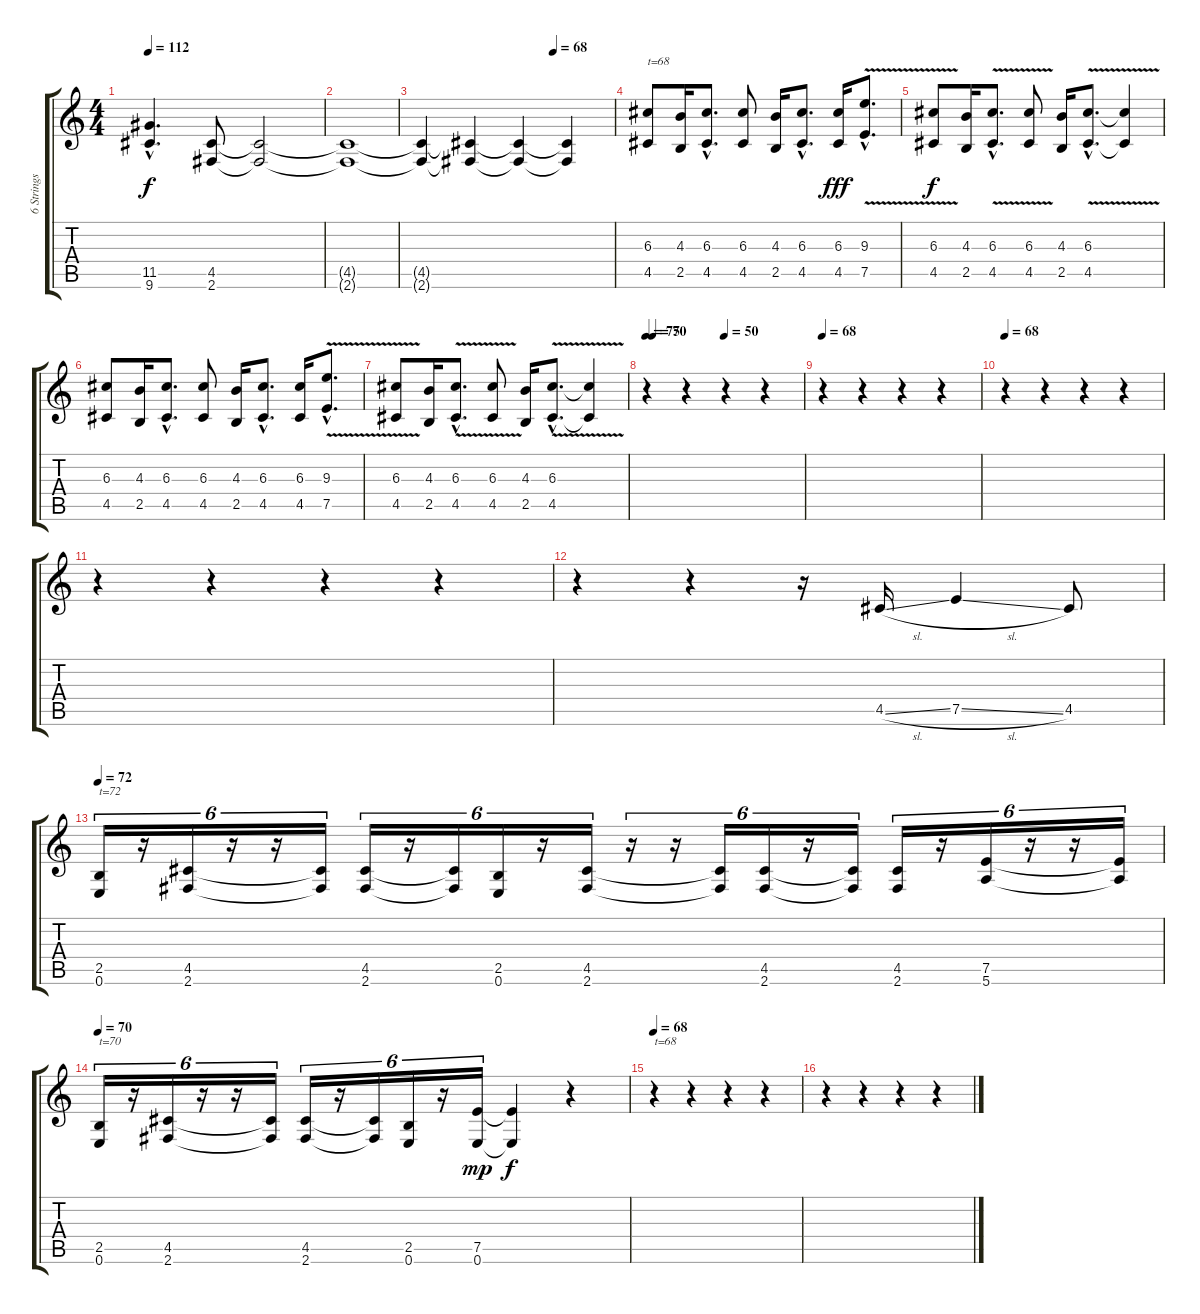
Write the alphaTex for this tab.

\track ("6 Strings Guitar" "6 Strings ") {instrument distortionguitar}
\staff {score tabs}
\tuning (E4 B3 G3 D3 A2 E2) {hide}
\ts (4 4)
\tempo 112
\clef g2
\ks c
(11.5{hac t} 9.6{hac t}).4{d dy f} (4.5 2.6).8{volume 10} (4.5{t} 2.6{t}).2 |
(4.5{t} 2.6{t}).1{volume 8} |
\tempo (68 0.6875)
(4.5{t} 2.6{t}).4{volume 6} (4.5{t} 2.6{t}).4 (4.5{t} 2.6{t}).4 (4.5{t} 2.6{t}).4 |
(6.3 4.5).8{txt "t=68" volume 0} (4.3 2.5).16{volume 10} (6.3{hac} 4.5{hac}).8{d} (6.3 4.5).8 (4.3 2.5).16 (6.3{hac} 4.5{hac}).8{d} (6.3 4.5).16{dy fff} (9.3{v hac} 7.5{hac}).8{d} |
(6.3{v} 4.5).8{dy f} (4.3 2.5).16 (6.3{v hac} 4.5{hac}).8{d} (6.3{v} 4.5).8 (4.3 2.5).16 (6.3{v hac} 4.5{hac}).8{d} (6.3{t} 4.5{t}).4 |
(6.3 4.5).8{volume 0} (4.3 2.5).16{volume 10} (6.3{hac} 4.5{hac}).8{d} (6.3 4.5).8 (4.3 2.5).16 (6.3{hac} 4.5{hac}).8{d} (6.3 4.5).16 (9.3{v hac} 7.5{hac}).8{d} |
(6.3{v} 4.5).8 (4.3 2.5).16 (6.3{v hac} 4.5{hac}).8{d} (6.3{v} 4.5).8 (4.3 2.5).16 (6.3{v hac} 4.5{v hac}).8{d} (6.3{t} 4.5{t}).4 |
\tempo 75
\tempo (70 0.041666666666666664)
\tempo (50 0.5)
r.4 r.4 r.4 r.4 |
\tempo 68
r.4 r.4 r.4 r.4 |
\tempo 68
r.4 r.4 r.4 r.4 |
r.4 r.4 r.4 r.4 |
r.4 r.4 r.16 4.5{sl}.16{volume 12} 7.5{sl}.4 4.5.8 |
\tempo 72
(2.5 0.6).16{tu (6 4) txt "t=72"} r.16{tu (6 4)} (4.5 2.6).16{tu (6 4)} r.16{tu (6 4)} r.16{tu (6 4)} (4.5{t} 2.6{t}).16{tu (6 4)} (4.5 2.6).16{tu (6 4)} r.16{tu (6 4)} (4.5{t} 2.6{t}).16{tu (6 4)} (2.5 0.6).16{tu (6 4)} r.16{tu (6 4)} (4.5 2.6).16{tu (6 4)} r.16{tu (6 4)} r.16{tu (6 4)} (4.5{t} 2.6{t}).16{tu (6 4)} (4.5 2.6).16{tu (6 4)} r.16{tu (6 4)} (4.5{t} 2.6{t}).16{tu (6 4)} (4.5 2.6).16{tu (6 4)} r.16{tu (6 4)} (7.5 5.6).16{tu (6 4)} r.16{tu (6 4)} r.16{tu (6 4)} (7.5{t} 5.6{t}).16{tu (6 4)} |
\tempo 70
(2.5 0.6).16{tu (6 4) txt "t=70"} r.16{tu (6 4)} (4.5 2.6).16{tu (6 4)} r.16{tu (6 4)} r.16{tu (6 4)} (4.5{t} 2.6{t}).16{tu (6 4)} (4.5 2.6).16{tu (6 4)} r.16{tu (6 4)} (4.5{t} 2.6{t}).16{tu (6 4)} (2.5 0.6).16{tu (6 4)} r.16{tu (6 4)} (7.5 0.6).16{tu (6 4) dy mp} (7.5{t} 0.6{t}).4{dy f} r.4 |
\tempo 68
r.4{txt "t=68"} r.4 r.4 r.4 |
r.4 r.4 r.4 r.4
